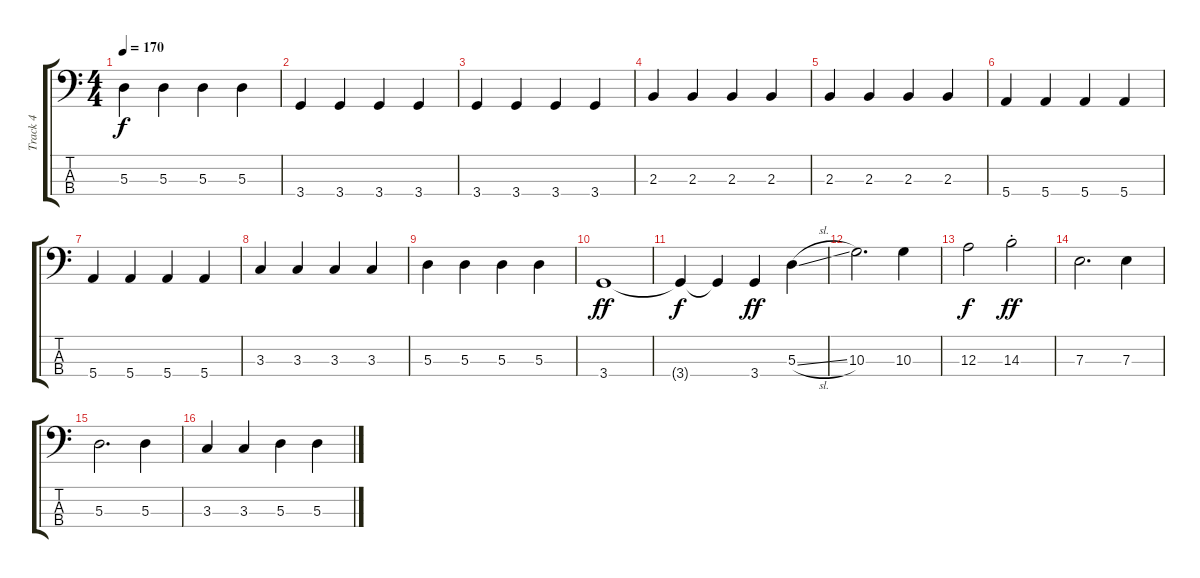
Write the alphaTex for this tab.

\track ("Track 4" "Track 4") {instrument electricbassfinger}
\staff {score tabs}
\tuning (G2 D2 A1 E1) {hide}
\ts (4 4)
\tempo 170
\clef f4
\ks c
5.3.4{dy f} 5.3.4 5.3.4 5.3.4 |
3.4.4 3.4.4 3.4.4 3.4.4 |
3.4.4 3.4.4 3.4.4 3.4.4 |
2.3.4 2.3.4 2.3.4 2.3.4 |
2.3.4 2.3.4 2.3.4 2.3.4 |
5.4.4 5.4.4 5.4.4 5.4.4 |
5.4.4 5.4.4 5.4.4 5.4.4 |
3.3.4 3.3.4 3.3.4 3.3.4 |
5.3.4 5.3.4 5.3.4 5.3.4 |
3.4.1{dy ff} |
3.4{t}.4{dy f} 3.4{t}.4 3.4.4{dy ff} 5.3{sl}.4 |
10.3.2{d} 10.3.4 |
12.3.2{dy f} 14.3{st}.2{dy ff} |
7.3.2{d} 7.3.4 |
5.3.2{d} 5.3.4 |
3.3.4 3.3.4 5.3.4 5.3.4
